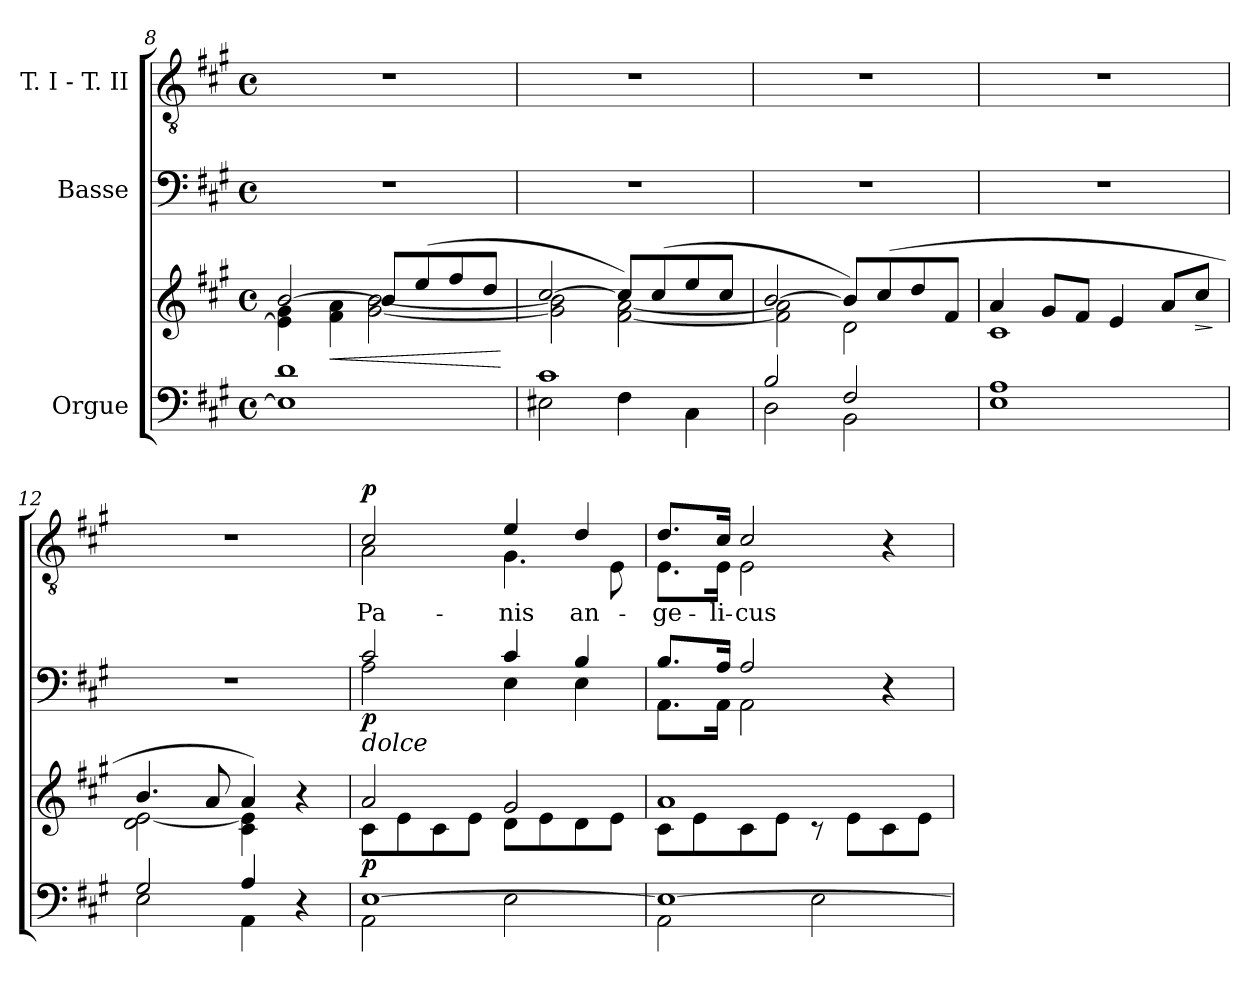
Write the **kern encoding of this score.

**kern	**kern	**dynam	**kern	**dynam	**kern	**text	**dynam
*part3	*part3	*part3	*part2	*part2	*part1	*part1	*part1
*staff4	*staff3	*staff3/4	*staff2	*staff2	*staff1	*staff1	*staff1
*I"Orgue	*	*	*I"Basse	*	*I"T. I - T. II	*	*
*clefF4	*clefG2	*	*clefF4	*	*clefGv2	*	*
*	*	*	*	*	*ITrd7c12	*	*
*k[f#c#g#]	*k[f#c#g#]	*	*k[f#c#g#]	*	*k[f#c#g#]	*	*
*A:	*A:	*	*A:	*	*A:	*	*
*M4/4	*M4/4	*	*M4/4	*	*M4/4	*	*
*met(c)	*met(c)	*	*met(c)	*	*met(c)	*	*
=8	=8	=8	=8	=8	=8	=8	=8
*	*^	*	*	*	*	*	*
1Ei] 1di	[>2bi/	4ei\] 4g#i	.	1r	.	1r	.	.
!	!	!	!LO:HP:b	!	!	!	!	!
.	.	4f#i\ 4ai	<	.	.	.	.	.
.	8bi/L]	[<2g#i\ [<2bi	.	.	.	.	.	.
.	(8eei/	.	.	.	.	.	.	.
.	8ff#i/	.	.	.	.	.	.	.
.	8ddi/J	.	.	.	.	.	.	.
*	*v	*v	*	*	*	*	*	*
.	.	[	.	.	.	.	.
=9	=9	=9	=9	=9	=9	=9	=9
*^	*^	*	*	*	*	*	*
1c#i	2E#Xi\	[>2cc#i/	2g#i\] 2bi]	.	1r	.	1r	.	.
.	4F#i\	8cc#i/L])	[<2f#i\ [<2ai	.	.	.	.	.	.
.	.	(8cc#i/	.	.	.	.	.	.	.
.	4C#i\	8eei/	.	.	.	.	.	.	.
.	.	8cc#i/J	.	.	.	.	.	.	.
=10	=10	=10	=10	=10	=10	=10	=10	=10	=10
2Bi/	2Di\	[>2bi/	2f#i\] 2ai]	.	1r	.	1r	.	.
2F#i/	2BBi\	8bi/L])	2di\	.	.	.	.	.	.
.	.	(8cc#i/	.	.	.	.	.	.	.
.	.	8ddi/	.	.	.	.	.	.	.
.	.	8f#i/J	.	.	.	.	.	.	.
*v	*v	*	*	*	*	*	*	*	*
=11	=11	=11	=11	=11	=11	=11	=11	=11
1Ei 1Ai	4ai/	1c#i	.	1r	.	1r	.	.
.	8g#i/L	.	.	.	.	.	.	.
.	8f#i/J	.	.	.	.	.	.	.
.	4ei/	.	.	.	.	.	.	.
.	8ai/L	.	.	.	.	.	.	.
!	!	!	!LO:HP:b	!	!	!	!	!
.	8cc#i/J	.	>	.	.	.	.	.
*	*v	*v	*	*	*	*	*	*
.	.	]	.	.	.	.	.
=12	=12	=12	=12	=12	=12	=12	=12
*^	*^	*	*	*	*	*	*
2G#i/	2Ei\	4.bi/	2di\ [<2ei	.	1r	.	1r	.	.
.	.	8ai/	.	.	.	.	.	.	.
4Ai/	4AAi\	4ai/)	4c#i\ 4ei]	.	.	.	.	.	.
4r	4ryy	4r	4ryy	.	.	.	.	.	.
!!LO:LB:g=z
=13	=13	=13	=13	=13	=13	=13	=13	=13	=13
*	*	*	*	*	*^	*	*	*	*
!	!	!	!	!	!	!	!	!LO:TX:a:i:t=dolce	!	!
!	!	!	!	!	!LO:TX:b:i:t=dolce	!	!	!	!	!
!	!	!	!	!	!	!	!	!	!LO:LY:b:color=#000000	!
*	*	*	*	*	*	*	*	*^	*	*
[>1Ei	2AAi\	2ai/	8c#i\L	p	2c#i/	2Ai\	p	2C#i/	2AAi\	Pa-	p
.	.	.	8ei\	.	.	.	.	.	.	.	.
.	.	.	8c#i\	.	.	.	.	.	.	.	.
.	.	.	8ei\J	.	.	.	.	.	.	.	.
!	!	!	!	!	!	!	!	!	!	!LO:LY:b:color=#000000	!
.	2Ei\	2g#i/	8di\L	.	4c#i/	4Ei\	.	4Ei/	4.GG#i\	-nis	.
.	.	.	8ei\	.	.	.	.	.	.	.	.
!	!	!	!	!	!	!	!	!	!	!LO:LY:b:color=#000000	!
.	.	.	8di\	.	4Bi/	4Ei\	.	4Di/	.	an-	.
.	.	.	8ei\J	.	.	.	.	.	8EEi\	.	.
=14	=14	=14	=14	=14	=14	=14	=14	=14	=14	=14	=14
!	!	!	!	!	!	!	!	!	!	!LO:LY:b:color=#000000	!
1Ei_>	2AAi\	1ai	8c#i\L	.	8.Bi/L	8.AAi\L	.	8.Di/L	8.EEi\L	-ge-	.
.	.	.	8ei\	.	.	.	.	.	.	.	.
!	!	!	!	!	!	!	!	!	!	!LO:LY:b:color=#000000	!
.	.	.	.	.	16Ai/Jk	16AAi\Jk	.	16C#i/Jk	16EEi\Jk	-li-	.
!	!	!	!	!	!	!	!	!	!	!LO:LY:b:color=#000000	!
.	.	.	8c#i\	.	2Ai/	2AAi\	.	2C#i/	2EEi\	-cus	.
.	.	.	8ei\J	.	.	.	.	.	.	.	.
.	2Ei\	.	8r	.	.	.	.	.	.	.	.
.	.	.	8ei\L	.	.	.	.	.	.	.	.
.	.	.	8c#i\	.	4r	4ryy	.	4r	4ryy	.	.
.	.	.	8ei\J	.	.	.	.	.	.	.	.
*v	*v	*	*	*	*v	*v	*	*v	*v	*	*
*	*v	*v	*	*	*	*	*	*
=	=	=	=	=	=	=	=
*-	*-	*-	*-	*-	*-	*-	*-
